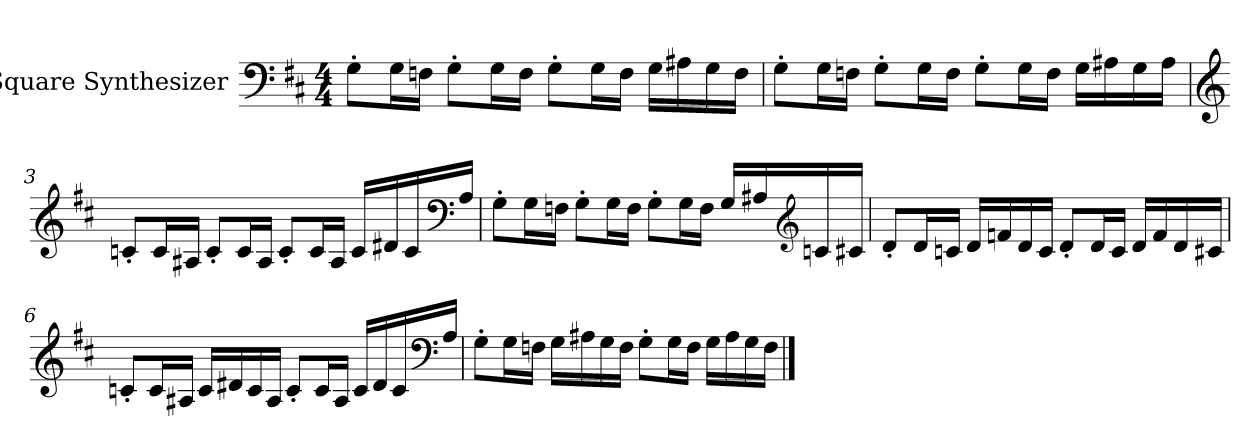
**kern
*part1
*staff1
*I"Square Synthesizer
*I'Synth.
*clefF4
*k[f#c#]
*M4/4
*MM100
=1
8G'\L
16G\L
16Fn\JJ
8G'\L
16G\L
16F\JJ
8G'\L
16G\L
16F\JJ
16G\LL
16A#X\
16G\
16F\JJ
=2
8G'\L
16G\L
16Fn\JJ
8G'\L
16G\L
16F\JJ
8G'\L
16G\L
16F\JJ
16G\LL
16A#X\
16G\
16A#\JJ
!!LO:LB:g=z
=3
*clefG2
8cn'/L
16c/L
16A#X/JJ
8c'/L
16c/L
16A#/JJ
8c'/L
16c/L
16A#/JJ
16c/LL
16d#X/
16c/
*clefF4
16A#/JJ
=4
8G'\L
16G\L
16Fn\JJ
8G'\L
16G\L
16F\JJ
8G'\L
16G\L
16F\JJ
16G/LL
16A#X/
*clefG2
16cn/
16c#X/JJ
!!LO:LB:g=z
=5
8d'/L
16d/L
16cn/JJ
16d/LL
16fn/
16d/
16c/JJ
8d'/L
16d/L
16c/JJ
16d/LL
16f/
16d/
16c#X/JJ
=6
8cn'/L
16c/L
16A#X/JJ
16c/LL
16d#X/
16c/
16A#/JJ
8c'/L
16c/L
16A#/JJ
16c/LL
16d#/
16c/
*clefF4
16A#/JJ
!!LO:LB:g=z
=7
8G'\L
16G\L
16Fn\JJ
16G\LL
16A#X\
16G\
16F\JJ
8G'\L
16G\L
16F\JJ
16G\LL
16A#\
16G\
16F\JJ
==
*-
